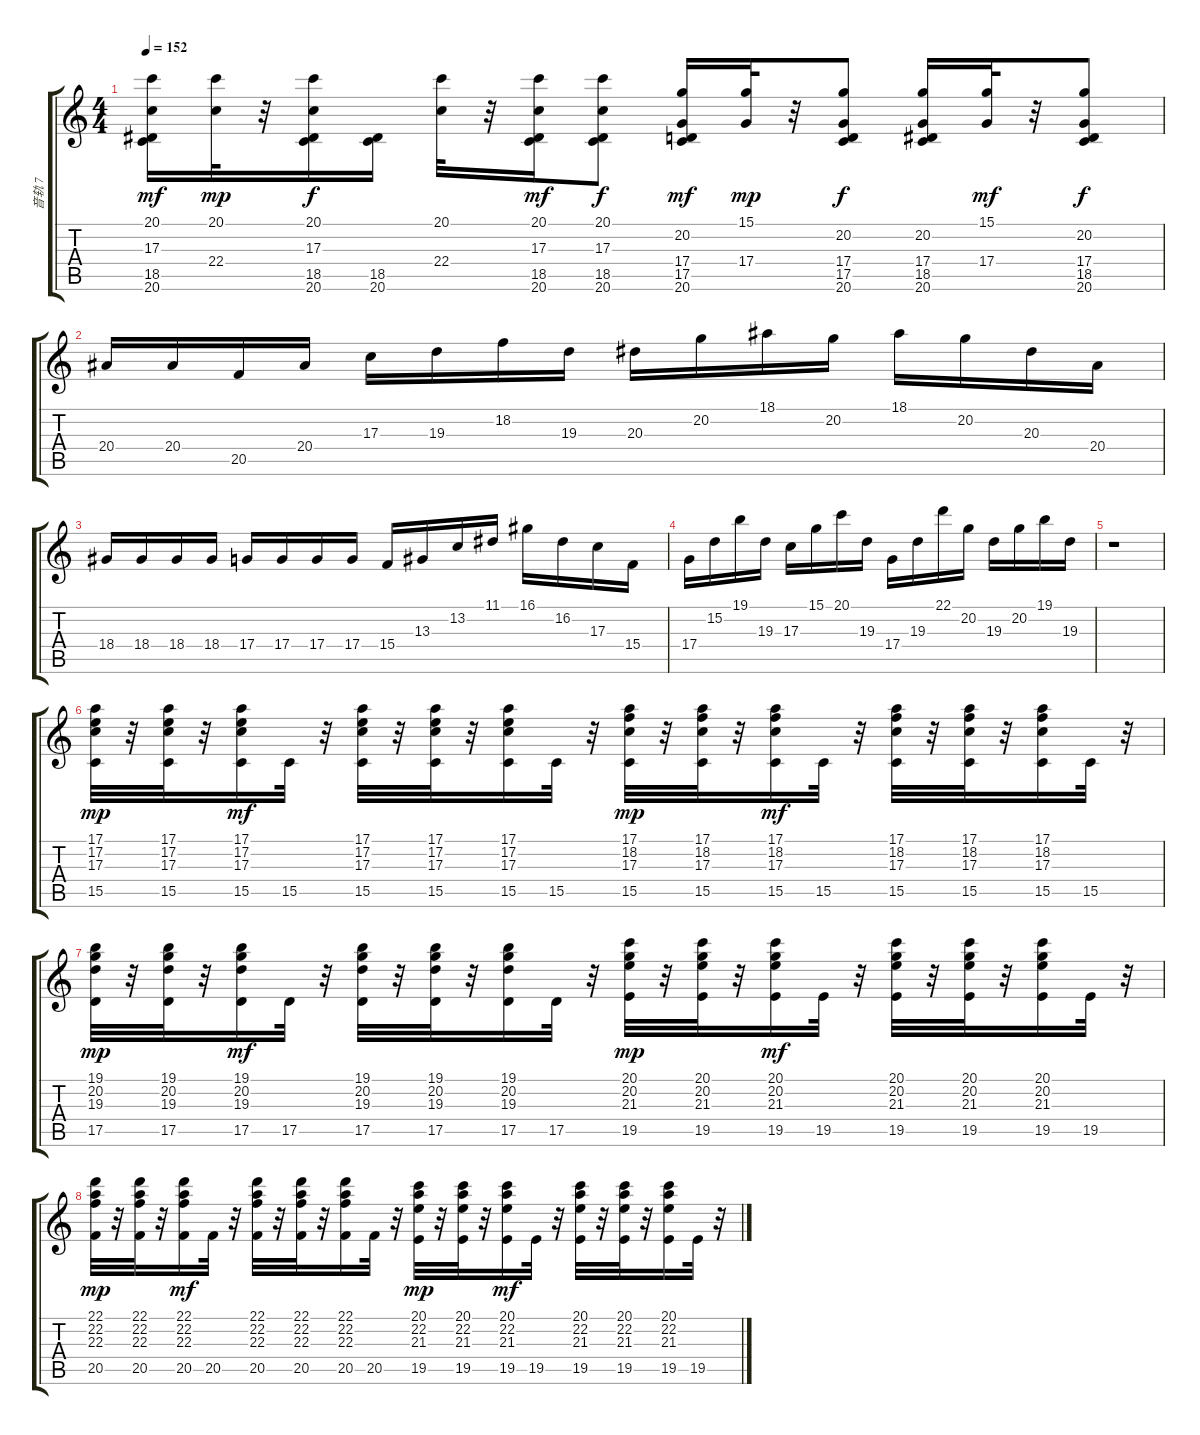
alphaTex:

\track ("音轨 7" "音轨 7") {instrument lead2sawtooth}
\staff {score tabs}
\tuning (E4 B3 G3 D3 A2 E2) {hide}
\ts (4 4)
\tempo 152
\clef g2
\ks c
(20.1 17.3 18.5 20.6).16{dy mf} (20.1 22.4).32{dy mp} r.32 (20.1 17.3 18.5 20.6).16{dy f} (18.5 20.6).16 (20.1 22.4).32 r.32 (20.1 17.3 18.5 20.6).16{dy mf} (20.1 17.3 18.5 20.6).8{dy f} (20.2 17.4 17.5 20.6).16{dy mf} (15.1 17.4).32{dy mp} r.32 (20.2 17.4 17.5 20.6).8{dy f} (20.2 17.4 18.5 20.6).16 (15.1 17.4).32{dy mf} r.32 (20.2 17.4 18.5 20.6).8{dy f} |
20.4.16 20.4.16 20.5.16 20.4.16 17.3.16 19.3.16 18.2.16 19.3.16 20.3.16 20.2.16 18.1.16 20.2.16 18.1.16 20.2.16 20.3.16 20.4.16 |
18.4.16 18.4.16 18.4.16 18.4.16 17.4.16 17.4.16 17.4.16 17.4.16 15.4.16 13.3.16 13.2.16 11.1.16 16.1.16 16.2.16 17.3.16 15.4.16 |
17.4.16 15.2.16 19.1.16 19.3.16 17.3.16 15.1.16 20.1.16 19.3.16 17.4.16 19.3.16 22.1.16 20.2.16 19.3.16 20.2.16 19.1.16 19.3.16 |
r.1 |
(17.1 17.2 17.3 15.5).32{dy mp} r.32 (17.1 17.2 17.3 15.5).32 r.32 (17.1 17.2 17.3 15.5).16{dy mf} 15.5.32 r.32 (17.1 17.2 17.3 15.5).32 r.32 (17.1 17.2 17.3 15.5).32 r.32 (17.1 17.2 17.3 15.5).16 15.5.32 r.32 (17.1 18.2 17.3 15.5).32{dy mp} r.32 (17.1 18.2 17.3 15.5).32 r.32 (17.1 18.2 17.3 15.5).16{dy mf} 15.5.32 r.32 (17.1 18.2 17.3 15.5).32 r.32 (17.1 18.2 17.3 15.5).32 r.32 (17.1 18.2 17.3 15.5).16 15.5.32 r.32 |
(19.1 20.2 19.3 17.5).32{dy mp} r.32 (19.1 20.2 19.3 17.5).32 r.32 (19.1 20.2 19.3 17.5).16{dy mf} 17.5.32 r.32 (19.1 20.2 19.3 17.5).32 r.32 (19.1 20.2 19.3 17.5).32 r.32 (19.1 20.2 19.3 17.5).16 17.5.32 r.32 (20.1 20.2 21.3 19.5).32{dy mp} r.32 (20.1 20.2 21.3 19.5).32 r.32 (20.1 20.2 21.3 19.5).16{dy mf} 19.5.32 r.32 (20.1 20.2 21.3 19.5).32 r.32 (20.1 20.2 21.3 19.5).32 r.32 (20.1 20.2 21.3 19.5).16 19.5.32 r.32 |
(22.1 22.2 22.3 20.5).32{dy mp} r.32 (22.1 22.2 22.3 20.5).32 r.32 (22.1 22.2 22.3 20.5).16{dy mf} 20.5.32 r.32 (22.1 22.2 22.3 20.5).32 r.32 (22.1 22.2 22.3 20.5).32 r.32 (22.1 22.2 22.3 20.5).16 20.5.32 r.32 (20.1 22.2 21.3 19.5).32{dy mp} r.32 (20.1 22.2 21.3 19.5).32 r.32 (20.1 22.2 21.3 19.5).16{dy mf} 19.5.32 r.32 (20.1 22.2 21.3 19.5).32 r.32 (20.1 22.2 21.3 19.5).32 r.32 (20.1 22.2 21.3 19.5).16 19.5.32 r.32
